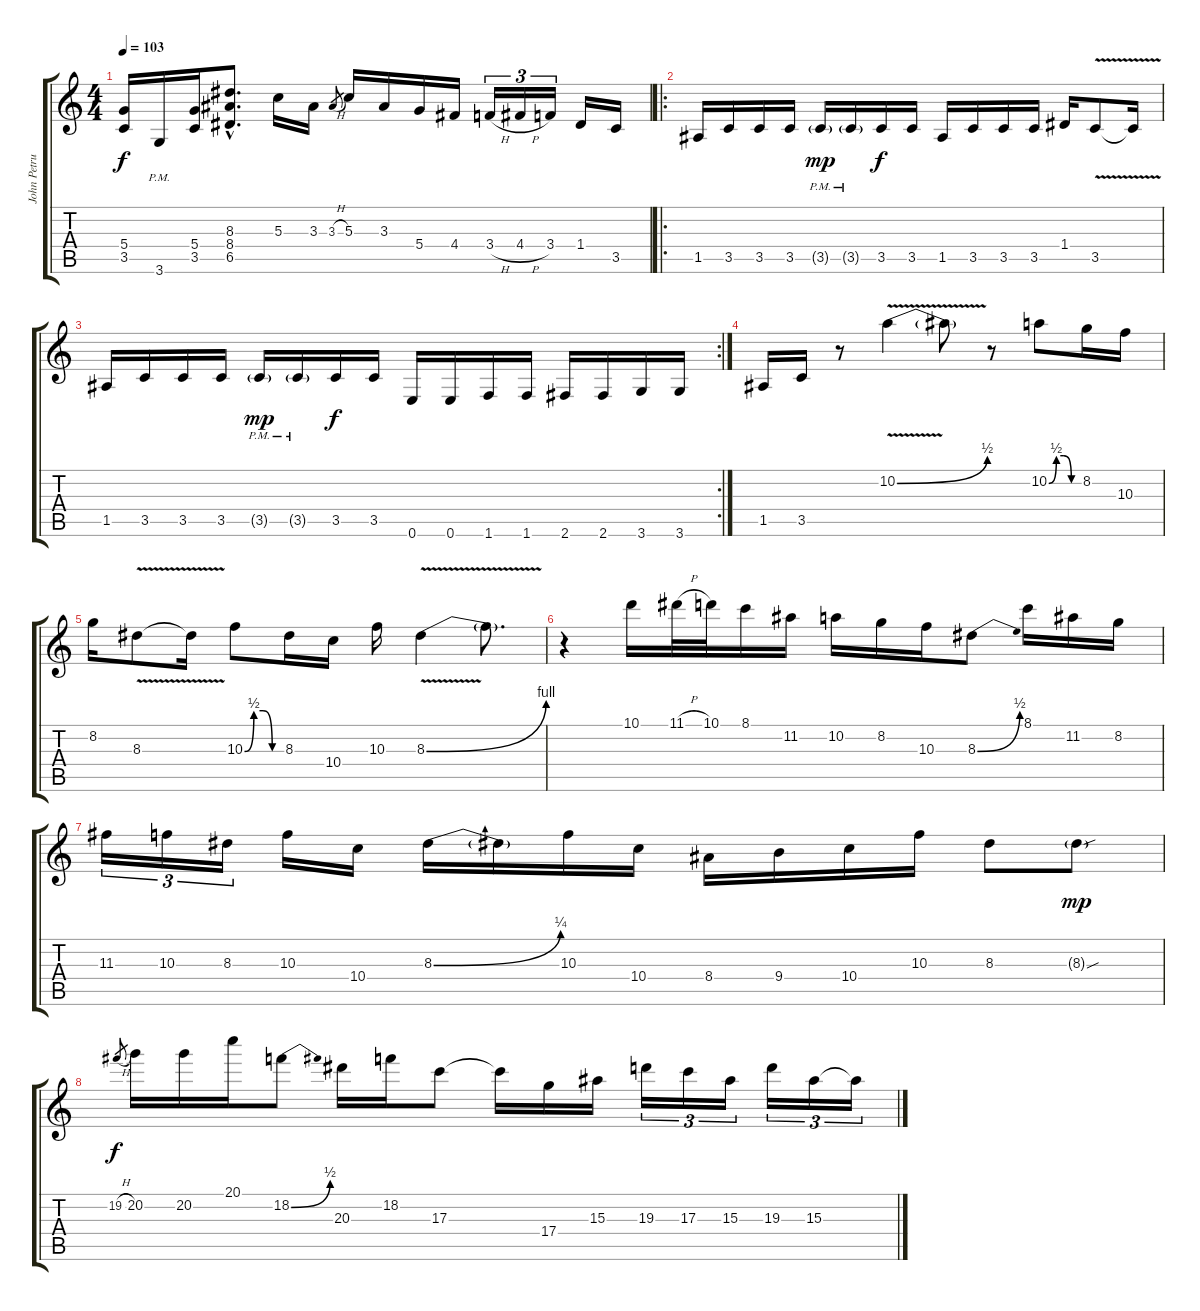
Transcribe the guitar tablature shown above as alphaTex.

\track ("John Petrucci" "John Petru") {instrument overdrivenguitar}
\staff {score tabs}
\tuning (E4 B3 G3 D3 A2 E2) {hide}
\ts (4 4)
\tempo 103
\clef g2
\ks c
(5.4 3.5).16{dy f} 3.6{pm}.16 (5.4 3.5).16 (8.3{hac} 8.4{hac} 6.5{hac}).8{d} 5.3.16 3.3.16 3.3{h}.8{gr} 5.3.16 3.3.16 5.4.16 4.4.16 3.4{h}.16{tu (3 2)} 4.4{h}.16{tu (3 2)} 3.4.16{tu (3 2)} 1.4.16 3.5.16 |
\ro
1.5.16 3.5.16 3.5.16 3.5.16 3.5{g pm}.16{dy mp} 3.5{g pm}.16 3.5.16{dy f} 3.5.16 1.5.16 3.5.16 3.5.16 3.5.16 1.4.16 3.5{v}.8 3.5{t}.16 |
\rc 2
1.5.16 3.5.16 3.5.16 3.5.16 3.5{g pm}.16{dy mp} 3.5{g pm}.16 3.5.16{dy f} 3.5.16 0.6.16 0.6.16 1.6.16 1.6.16 2.6.16 2.6.16 3.6.16 3.6.16 |
1.5.16 3.5.16 r.8 10.2{be (bend 0 0 60 2) v}.4 10.2{t}.8 r.8 10.2{be (custom 0 0 15 2 30 2 45 0 60 0)}.8 8.2.16 10.3.16 |
8.2.16 8.3{v}.8 8.3{t}.16 10.3{be (custom 0 0 15 2 30 2 45 0 60 0)}.8 8.3.16 10.4.16 10.3.16 8.3{be (bend 0 0 60 4) v}.4 8.3{t}.8{d} |
r.4 10.1.16 11.1{h}.32 10.1.32 8.1.16 11.2.16 10.2.16 8.2.16 10.3.16 8.3{be (bend 0 0 60 2)}.8 8.1.16 11.2.16 8.2.16 |
11.3.16{tu (3 2)} 10.3.16{tu (3 2)} 8.3.16{tu (3 2)} 10.3.16 10.4.16 8.3{be (bend 0 0 60 1)}.16 8.3{t}.16 10.3.16 10.4.16 8.4.16 9.4.16 10.4.16 10.3.16 8.3.8 8.3{sou g}.8{dy mp} |
19.2{h}.8{gr dy f} 20.2.16 20.2.16 20.1.16 18.2{be (bend 0 0 60 2)}.8 20.3.16 18.2.16 17.3.8 17.3{t}.16 17.4.16 15.3.16 19.3.16{tu (3 2)} 17.3.16{tu (3 2)} 15.3.16{tu (3 2)} 19.3.16{tu (3 2)} 15.3.16{tu (3 2)} 15.3{t}.16{tu (3 2)}
